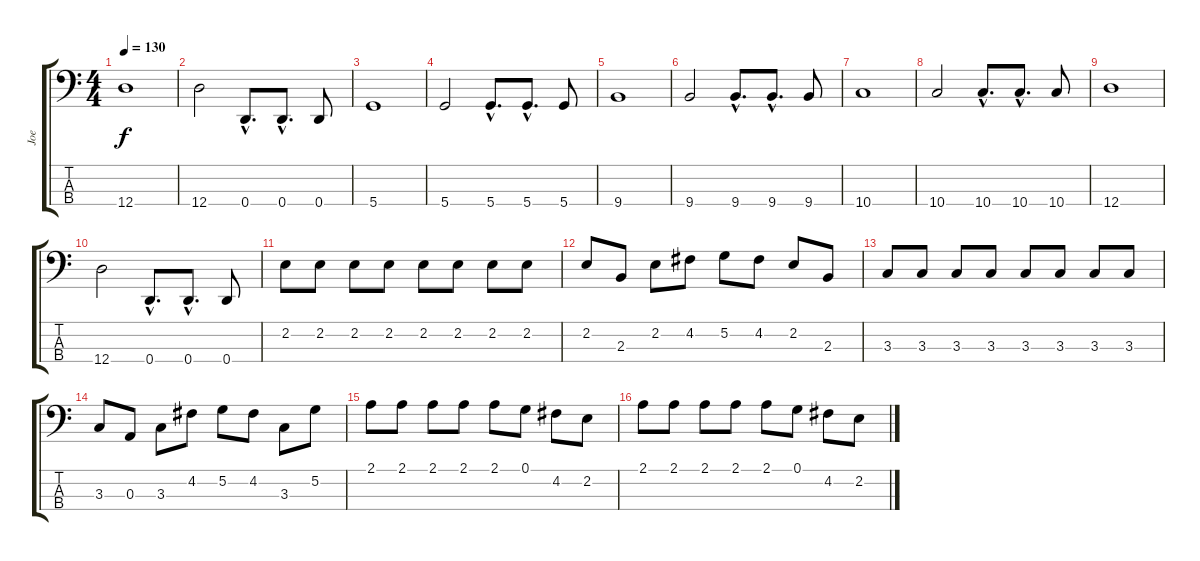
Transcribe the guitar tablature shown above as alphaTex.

\track ("Joe" "Joe") {instrument electricbasspick}
\staff {score tabs}
\tuning (G2 D2 A1 D1) {hide}
\ts (4 4)
\tempo 130
\clef f4
\ks c
12.4.1{dy f} |
12.4.2 0.4{hac}.8{d} 0.4{hac}.8{d} 0.4.8 |
5.4.1 |
5.4.2 5.4{hac}.8{d} 5.4{hac}.8{d} 5.4.8 |
9.4.1 |
9.4.2 9.4{hac}.8{d} 9.4{hac}.8{d} 9.4.8 |
10.4.1 |
10.4.2 10.4{hac}.8{d} 10.4{hac}.8{d} 10.4.8 |
12.4.1 |
12.4.2 0.4{hac}.8{d} 0.4{hac}.8{d} 0.4.8 |
2.2.8 2.2.8 2.2.8 2.2.8 2.2.8 2.2.8 2.2.8 2.2.8 |
2.2.8 2.3.8 2.2.8 4.2.8 5.2.8 4.2.8 2.2.8 2.3.8 |
3.3.8 3.3.8 3.3.8 3.3.8 3.3.8 3.3.8 3.3.8 3.3.8 |
3.3.8 0.3.8 3.3.8 4.2.8 5.2.8 4.2.8 3.3.8 5.2.8 |
2.1.8 2.1.8 2.1.8 2.1.8 2.1.8 0.1.8 4.2.8 2.2.8 |
2.1.8 2.1.8 2.1.8 2.1.8 2.1.8 0.1.8 4.2.8 2.2.8
